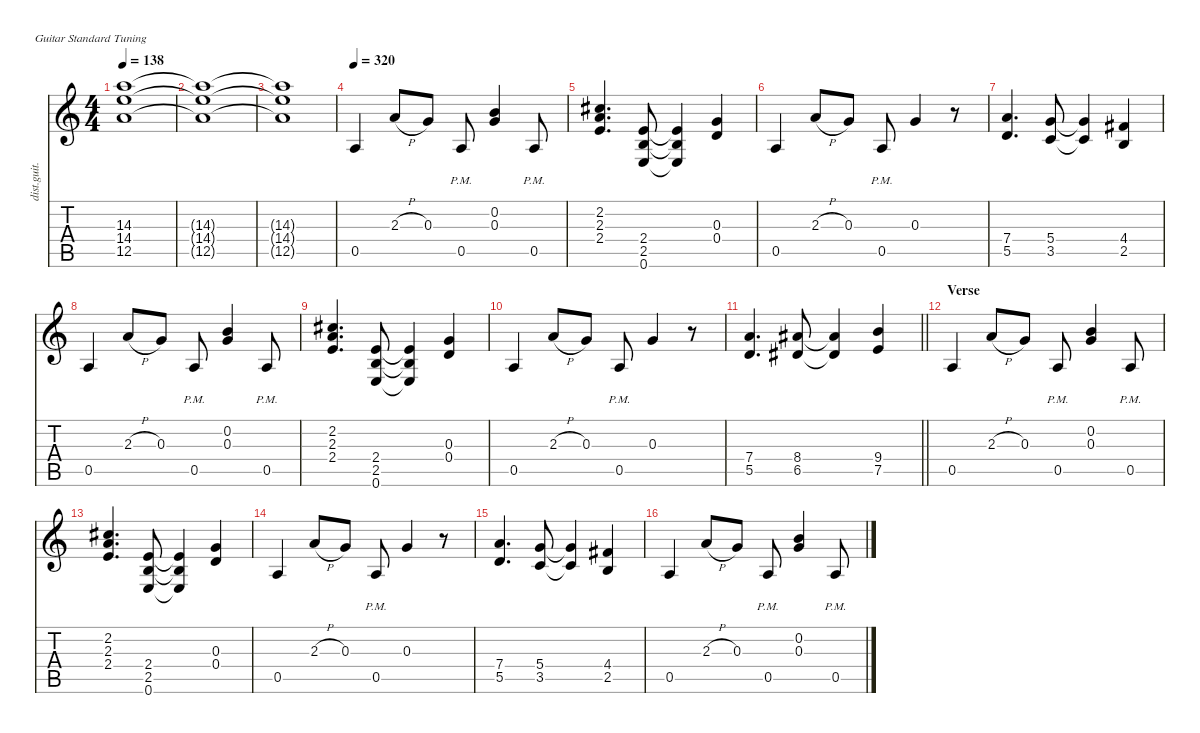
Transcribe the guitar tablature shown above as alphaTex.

\defaultSystemsLayout 4
\hideDynamics
\bracketExtendMode nobrackets
\track ("Dave Mustaine" "dist.guit.") {instrument distortionguitar}
\staff {score tabs}
\tuning (E4 B3 G3 D3 A2 E2)
\ts (4 4)
\tempo 138
\clef g2
\ks c
(14.3{t} 14.4{t} 12.5{t}).1{dy f beam Down} |
(14.3{t} 14.4{t} 12.5{t}).1{beam Down} |
(14.3{t} 14.4{t} 12.5{t}).1{beam Down} |
\tempo 320
0.5.4{beam Up} 2.3{h}.8{beam Up} 0.3.8{beam Up} 0.5{pm}.8{beam Up} (0.2 0.3).4{beam Up} 0.5{pm}.8{beam Up} |
(2.2{acc #} 2.3 2.4).4{d beam Up} (2.4 2.5 0.6).8{beam Up} (2.4{t} 2.5{t} 0.6{t}).4{beam Up} (0.3 0.4).4{beam Up} |
0.5.4{beam Up} 2.3{h}.8{beam Up} 0.3.8{beam Up} 0.5{pm}.8{beam Up} 0.3.4{beam Up} r.8{beam Down} |
(7.4 5.5).4{d beam Up} (5.4 3.5).8{beam Up} (5.4{t} 3.5{t}).4{beam Up} (4.4{acc #} 2.5).4{beam Up} |
0.5.4{beam Up} 2.3{h}.8{beam Up} 0.3.8{beam Up} 0.5{pm}.8{beam Up} (0.2 0.3).4{beam Up} 0.5{pm}.8{beam Up} |
(2.2{acc #} 2.3 2.4).4{d beam Up} (2.4 2.5 0.6).8{beam Up} (2.4{t} 2.5{t} 0.6{t}).4{beam Up} (0.3 0.4).4{beam Up} |
0.5.4{beam Up} 2.3{h}.8{beam Up} 0.3.8{beam Up} 0.5{pm}.8{beam Up} 0.3.4{beam Up} r.8{beam Down} |
\barLineRight lightlight
(7.4 5.5).4{d beam Up} (8.4{acc #} 6.5{acc #}).8{beam Up} (8.4{t acc #} 6.5{t acc #}).4{beam Up} (9.4 7.5).4{beam Up} |
\section ("" "Verse")
0.5.4{beam Up} 2.3{h}.8{beam Up} 0.3.8{beam Up} 0.5{pm}.8{beam Up} (0.2 0.3).4{beam Up} 0.5{pm}.8{beam Up} |
(2.2{acc #} 2.3 2.4).4{d beam Up} (2.4 2.5 0.6).8{beam Up} (2.4{t} 2.5{t} 0.6{t}).4{beam Up} (0.3 0.4).4{beam Up} |
0.5.4{beam Up} 2.3{h}.8{beam Up} 0.3.8{beam Up} 0.5{pm}.8{beam Up} 0.3.4{beam Up} r.8{beam Down} |
(7.4 5.5).4{d beam Up} (5.4 3.5).8{beam Up} (5.4{t} 3.5{t}).4{beam Up} (4.4{acc #} 2.5).4{beam Up} |
0.5.4{beam Up} 2.3{h}.8{beam Up} 0.3.8{beam Up} 0.5{pm}.8{beam Up} (0.2 0.3).4{beam Up} 0.5{pm}.8{beam Up}
